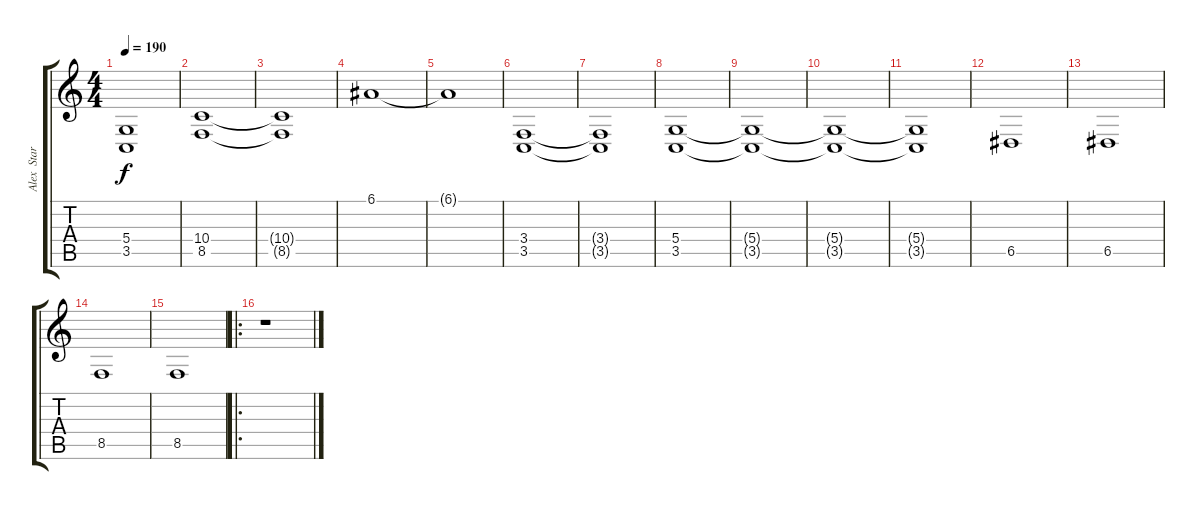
\track ("Alex  Staropoli 3" "Alex  Star") {instrument choiraahs}
\staff {score tabs}
\tuning (E4 B3 G3 D3 A2 E2) {hide}
\ts (4 4)
\tempo 190
\clef g2
\ks c
(5.4{t} 3.5{t}).1{dy f} |
(10.4 8.5).1 |
(10.4{t} 8.5{t}).1 |
6.1.1 |
6.1{t}.1 |
(3.4 3.5).1 |
(3.4{t} 3.5{t}).1 |
(5.4 3.5).1 |
(5.4{t} 3.5{t}).1 |
(5.4{t} 3.5{t}).1 |
(5.4{t} 3.5{t}).1 |
6.5.1 |
6.5.1 |
8.5.1 |
8.5.1 |
\ro
r.1
